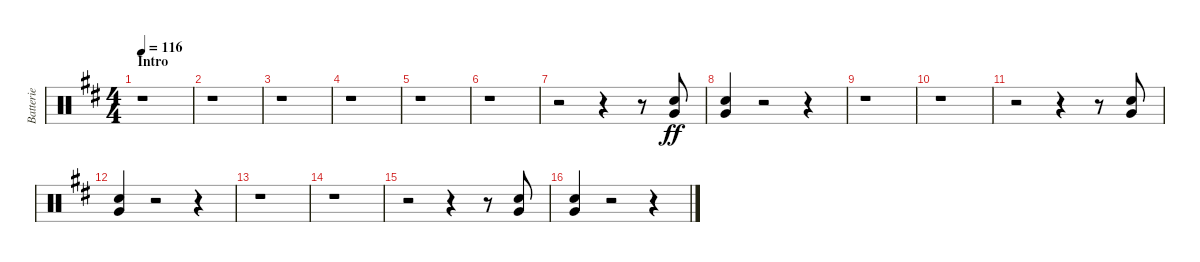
\track ("Batterie" "Batterie") {instrument percussion}
\staff {score}
\articulation defaults
\ts (4 4)
\section ("" "Intro")
\tempo 116
\clef neutral
\ks d
r.1{dy ff} |
r.1 |
r.1 |
r.1 |
r.1 |
r.1 |
r.2 r.4 r.8 ("Very Low Tom (hit)" "Snare (hit) 2").8 |
("Very Low Tom (hit)" "Snare (hit) 2").4 r.2 r.4 |
r.1 |
r.1 |
r.2 r.4 r.8 ("Very Low Tom (hit)" "Snare (hit) 2").8 |
("Very Low Tom (hit)" "Snare (hit) 2").4 r.2 r.4 |
r.1 |
r.1 |
r.2 r.4 r.8 ("Very Low Tom (hit)" "Snare (hit) 2").8 |
("Very Low Tom (hit)" "Snare (hit) 2").4 r.2 r.4
